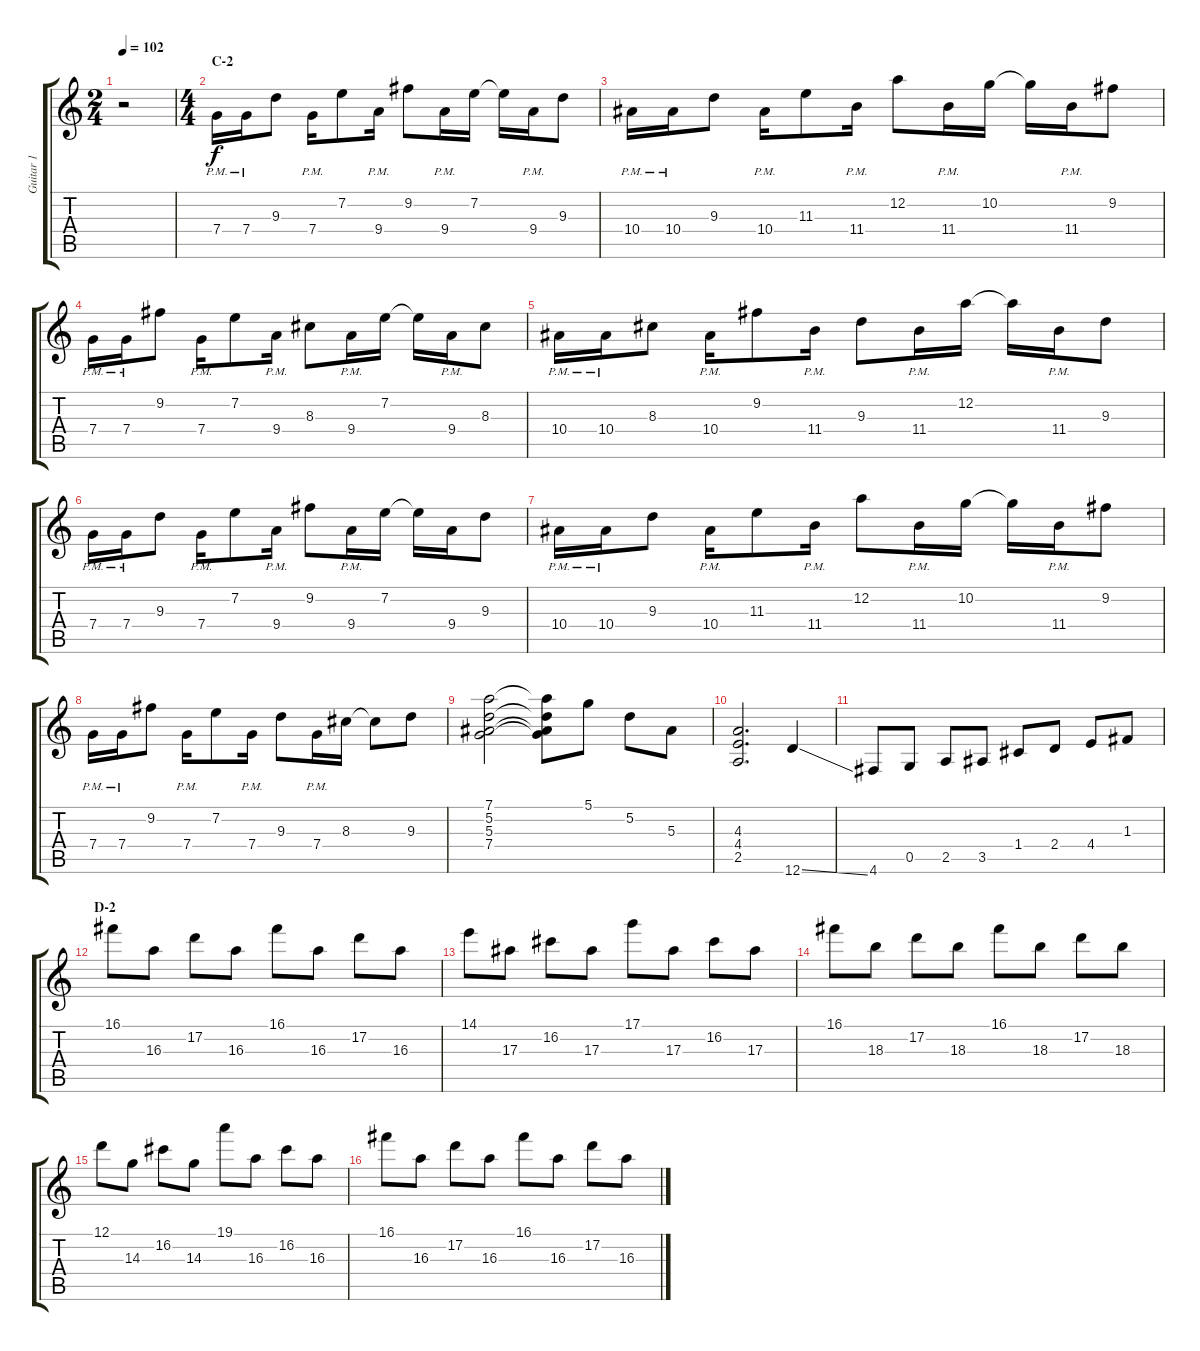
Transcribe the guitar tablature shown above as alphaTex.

\track ("Guitar 1" "Guitar 1") {instrument distortionguitar}
\staff {score tabs}
\tuning (D4 A3 F3 C3 G2 D2) {hide}
\ts (2 4)
\tempo 102
\clef g2
\ks c
r.2{dy f} |
\ts (4 4)
\section ("" "C-2")
7.4{pm}.16 7.4{pm}.16 9.3.8 7.4{pm}.16 7.2.8 9.4{pm}.16 9.2.8 9.4{pm}.16 7.2.16 7.2{t}.16 9.4{pm}.16 9.3.8 |
10.4{pm}.16 10.4{pm}.16 9.3.8 10.4{pm}.16 11.3.8 11.4{pm}.16 12.2.8 11.4{pm}.16 10.2.16 10.2{t}.16 11.4{pm}.16 9.2.8 |
7.4{pm}.16 7.4{pm}.16 9.2.8 7.4{pm}.16 7.2.8 9.4{pm}.16 8.3.8 9.4{pm}.16 7.2.16 7.2{t}.16 9.4{pm}.16 8.3.8 |
10.4{pm}.16 10.4{pm}.16 8.3.8 10.4{pm}.16 9.2.8 11.4{pm}.16 9.3.8 11.4{pm}.16 12.2.16 12.2{t}.16 11.4{pm}.16 9.3.8 |
7.4{pm}.16 7.4{pm}.16 9.3.8 7.4{pm}.16 7.2.8 9.4{pm}.16 9.2.8 9.4{pm}.16 7.2.16 7.2{t}.16 9.4.16 9.3.8 |
10.4{pm}.16 10.4{pm}.16 9.3.8 10.4{pm}.16 11.3.8 11.4{pm}.16 12.2.8 11.4{pm}.16 10.2.16 10.2{t}.16 11.4{pm}.16 9.2.8 |
7.4{pm}.16 7.4{pm}.16 9.2.8 7.4{pm}.16 7.2.8 7.4{pm}.16 9.3.8 7.4{pm}.16 8.3.16 8.3{t}.8 9.3.8 |
(7.1 5.2 5.3 7.4).2 (7.1{t} 5.2{t} 5.3{t} 7.4{t}).8 5.1.8 5.2.8 5.3.8 |
(4.3 4.4 2.5).2{d} 12.6{ss}.4 |
4.6.8 0.5.8 2.5.8 3.5.8 1.4.8 2.4.8 4.4.8 1.3.8 |
\section ("" "D-2")
16.1.8 16.3.8 17.2.8 16.3.8 16.1.8 16.3.8 17.2.8 16.3.8 |
14.1.8 17.3.8 16.2.8 17.3.8 17.1.8 17.3.8 16.2.8 17.3.8 |
16.1.8 18.3.8 17.2.8 18.3.8 16.1.8 18.3.8 17.2.8 18.3.8 |
12.1.8 14.3.8 16.2.8 14.3.8 19.1.8 16.3.8 16.2.8 16.3.8 |
16.1.8 16.3.8 17.2.8 16.3.8 16.1.8 16.3.8 17.2.8 16.3.8
